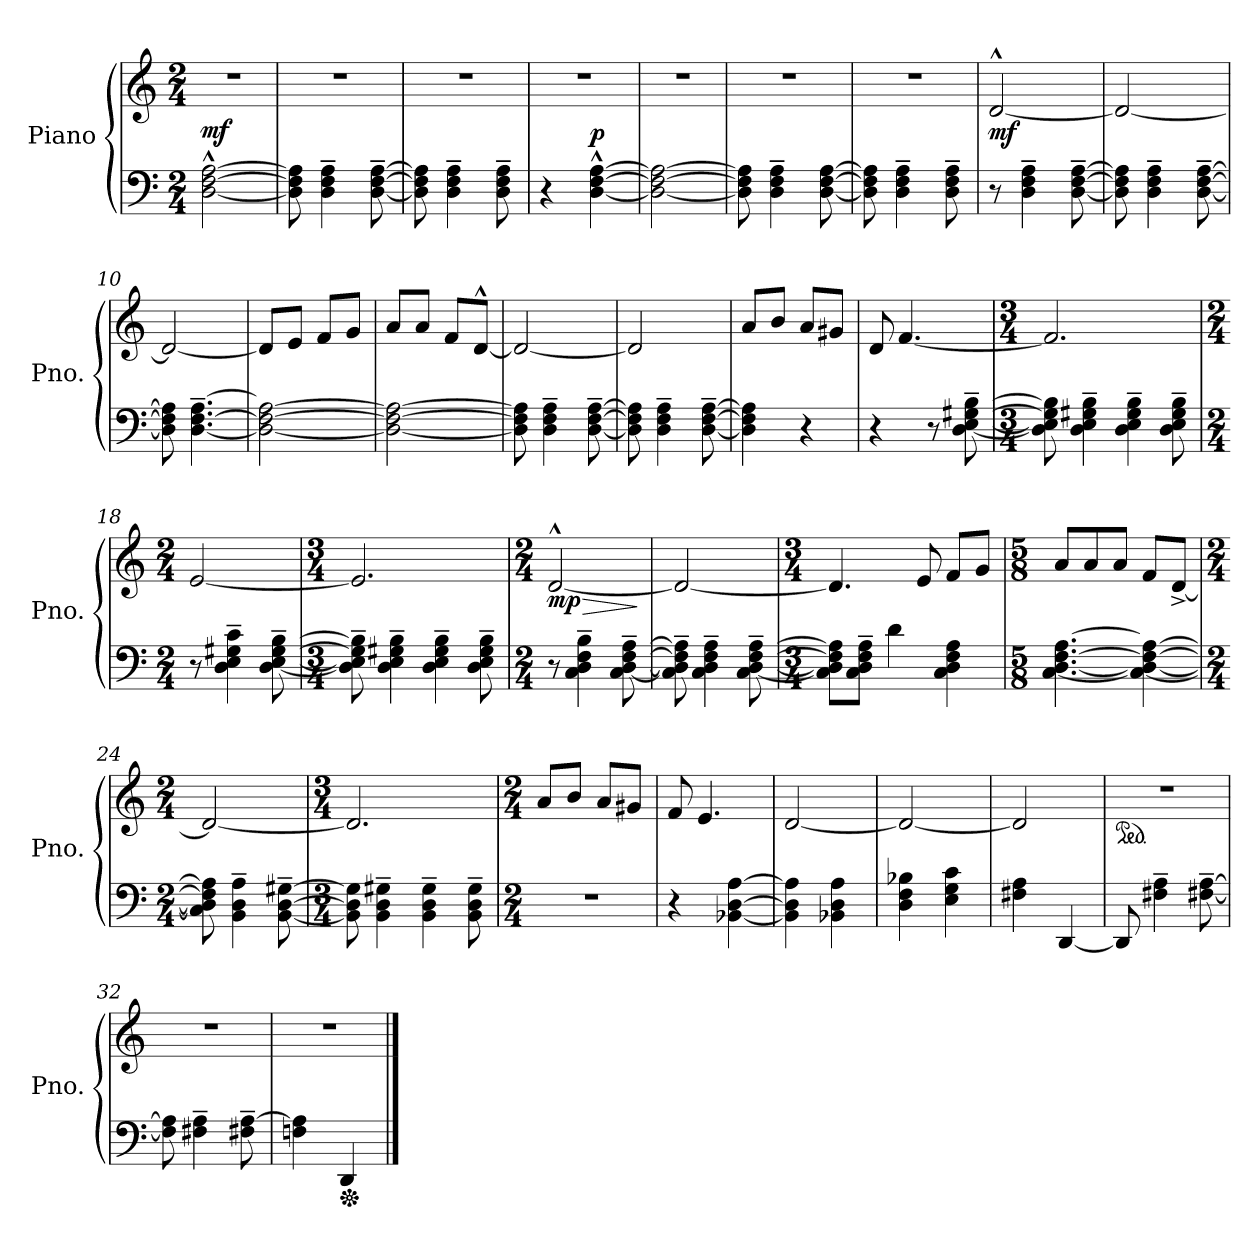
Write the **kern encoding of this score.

**kern	**kern	**dynam
*part1	*part1	*part1
*staff2	*staff1	*staff1/2
*I"Piano	*	*
*I'Pno.	*	*
*clefF4	*clefG2	*
*k[]	*k[]	*
*M2/4	*M2/4	*
*MM60	*MM60	*
=1	=1	=1
!	!	!LO:DY:a=2
[2D\^^ [2F\^^ [2A\^^	2r	mf
=2	=2	=2
8D\] 8F\] 8A\]	2r	.
4D\~ 4F\~ 4A\~	.	.
[8D\~ [8F\~ [8A\~	.	.
=3	=3	=3
8D\] 8F\] 8A\]	2r	.
4D\~ 4F\~ 4A\~	.	.
8D\~ 8F\~ 8A\~	.	.
=4	=4	=4
4r	2r	.
!	!	!LO:DY:a=2
[4D\^^ [4F\^^ [4A\^^	.	p
=5	=5	=5
2D\_ 2F\_ 2A\_	2r	.
=6	=6	=6
8D\] 8F\] 8A\]	2r	.
4D\~ 4F\~ 4A\~	.	.
[8D\ [8F\ [8A\	.	.
=7	=7	=7
8D\] 8F\] 8A\]	2r	.
4D\~ 4F\~ 4A\~	.	.
8D\~ 8F\~ 8A\~	.	.
!!LO:LB:g=z
=8	=8	=8
!	!	!LO:DY:b
8r	[2d^^/	mf
4D\~ 4F\~ 4A\~	.	.
[8D\~ [8F\~ [8A\~	.	.
=9	=9	=9
8D\] 8F\] 8A\]	2d/_	.
4D\~ 4F\~ 4A\~	.	.
[8D\~ [8F\~ [8A\~	.	.
=10	=10	=10
8D\] 8F\] 8A\]	2d/_	.
[4.D\~ [4.F\~ [4.A\~	.	.
=11	=11	=11
2D\_ 2F\_ 2A\_	8d/L]	.
.	8e/J	.
.	8f/L	.
.	8g/J	.
=12	=12	=12
2D\_ 2F\_ 2A\_	8a/L	.
.	8a/J	.
.	8f/L	.
.	[8d^^/J	.
=13	=13	=13
8D\] 8F\] 8A\]	2d/_	.
4D\~ 4F\~ 4A\~	.	.
[8D\~ [8F\~ [8A\~	.	.
=14	=14	=14
8D\] 8F\] 8A\]	2d/]	.
4D\~ 4F\~ 4A\~	.	.
[8D\~ [8F\~ [8A\~	.	.
!!LO:LB:g=z
=15	=15	=15
4D\] 4F\] 4A\]	8a/L	.
.	8b/J	.
4r	8a/L	.
.	8g#X/J	.
=16	=16	=16
4r	8d/	.
.	[4.f/	.
8r	.	.
[8D\~ [8E\~ [8G#X\~ [8B\~	.	.
=17	=17	=17
*M3/4	*M3/4	*
8D\] 8E\] 8G#\] 8B\]	2.f/]	.
4D\~ 4E\~ 4G#X\~ 4B\~	.	.
4D\~ 4E\~ 4G#\~ 4B\~	.	.
8D\~ 8E\~ 8G#\~ 8B\~	.	.
=18	=18	=18
*M2/4	*M2/4	*
8r	[2e/	.
4D\~ 4E\~ 4G#X\~ 4c\~	.	.
[8D\~ [8E\~ [8G#\~ [8B\~	.	.
=19	=19	=19
*M3/4	*M3/4	*
8D\]~ 8E\]~ 8G#\]~ 8B\]~	2.e/]	.
4D\~ 4E\~ 4G#X\~ 4B\~	.	.
4D\~ 4E\~ 4G#\~ 4B\~	.	.
8D\~ 8E\~ 8G#\~ 8B\~	.	.
=20	=20	=20
*M2/4	*M2/4	*
!	!	!LO:HP:b
!	!	!LO:DY:n=1:b
8r	[2d^^/	> mp
4C\~ 4D\~ 4F\~ 4B\~	.	.
[8C\~ [8D\~ [8F\~ [8A\~	.	.
.	.	]
!!LO:LB:g=z
=21	=21	=21
8C\]~ 8D\]~ 8F\]~ 8A\]~	2d/_	.
4C\~ 4D\~ 4F\~ 4A\~	.	.
[8C\~ [8D\~ [8F\~ [8A\~	.	.
=22	=22	=22
*M3/4	*M3/4	*
8C\] 8D\] 8F\] 8A\]L	4.d/]	.
8C\~ 8D\~ 8F\~ 8A\~J	.	.
4d\	.	.
.	8e/	.
4C\ 4D\ 4F\ 4A\	8f/L	.
.	8g/J	.
=23	=23	=23
*M5/8	*M5/8	*
[4.C\ [4.D\ [4.F\ [4.A\	8a/L	.
.	8a/	.
.	8a/J	.
4C\_ 4D\_ 4F\_ 4A\_	8f/L	.
.	[8d^/J	.
=24	=24	=24
*M2/4	*M2/4	*
8C\] 8D\] 8F\] 8A\]	2d/_	.
4BB\~ 4D\~ 4A\~	.	.
[8BB\~ [8D\~ [8G#X\~	.	.
=25	=25	=25
*M3/4	*M3/4	*
8BB\] 8D\] 8G#\]	2.d/]	.
4BB\~ 4D\~ 4G#X\~	.	.
4BB\~ 4D\~ 4G#\~	.	.
8BB\~ 8D\~ 8G#\~	.	.
=26	=26	=26
*M2/4	*M2/4	*
2r	8a/L	.
.	8b/J	.
.	8a/L	.
.	8g#X/J	.
!!LO:LB:g=z
=27	=27	=27
4r	8f/	.
.	4.e/	.
[4BB-X\ [4D\ [4A\	.	.
=28	=28	=28
4BB-\] 4D\] 4A\]	[2d/	.
4BB-X\ 4D\ 4A\	.	.
=29	=29	=29
4D\ 4F\ 4B-X\	2d/_	.
4E\ 4G\ 4c\	.	.
=30	=30	=30
4F#X\ 4A\	2d/]	.
[4DD/	.	.
=31	=31	=31
*	*ped	*
8DD/]	2r	.
4F#X\~ 4A\~	.	.
[8F#X\~ [8A\~	.	.
=32	=32	=32
8F#\] 8A\]	2r	.
4F#X\~ 4A\~	.	.
8F#X\~ [8A\~	.	.
=33	=33	=33
4Fn\ 4A\]	2r	.
*Xped	*	*
4DD/	.	.
==	==	==
*-	*-	*-
